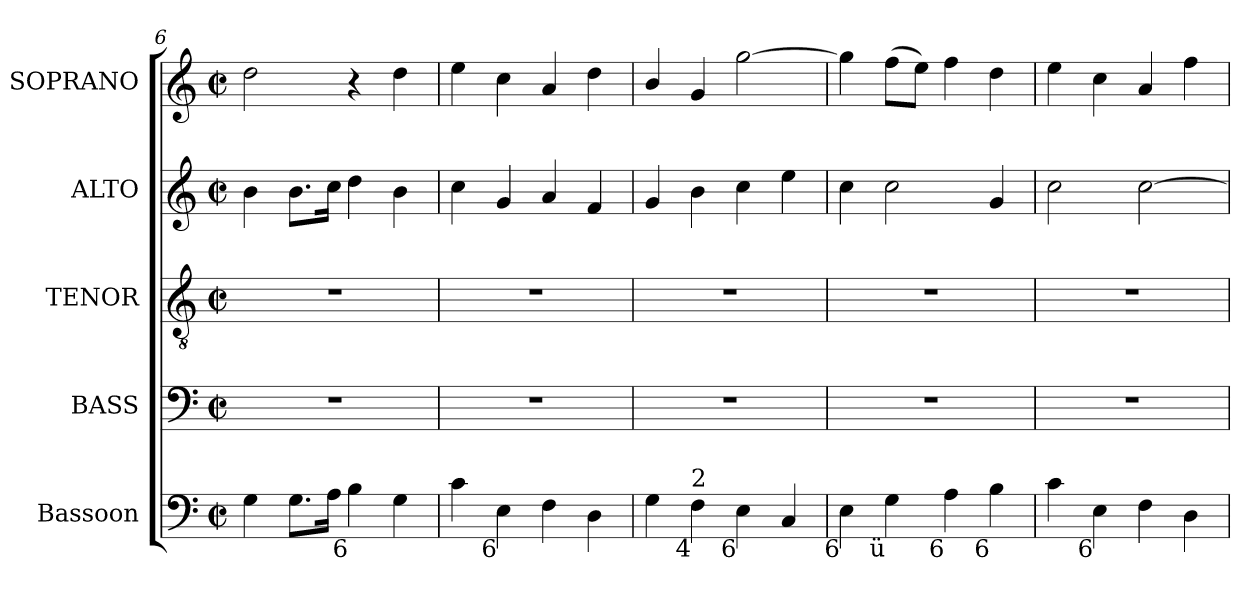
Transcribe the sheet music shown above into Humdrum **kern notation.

**kern	**kern	**kern	**kern	**kern
*part5	*part4	*part3	*part2	*part1
*staff5	*staff4	*staff3	*staff2	*staff1
*I"Bassoon	*I"BASS	*I"TENOR	*I"ALTO	*I"SOPRANO
*I'Bsn.	*I'B.	*I'T.	*I'A.	*I'S.
!!LO:LB:g=z
*clefF4	*clefF4	*clefGv2	*clefG2	*clefG2
*	*	*ITrd7c12	*	*
*k[]	*k[]	*k[]	*k[]	*k[]
*C:	*C:	*C:	*C:	*C:
*M2/2	*M2/2	*M2/2	*M2/2	*M2/2
*met(c|)	*met(c|)	*met(c|)	*met(c|)	*met(c|)
=6	=6	=6	=6	=6
4Gi\	1r	1r	4bi\	2ddi\
8.Gi\L	.	.	8.bi\L	.
16Ai\Jk	.	.	16cci\Jk	.
!LO:TX:b:rj:t=6	!	!	!	!
4Bi\	.	.	4ddi\	4r
4Gi\	.	.	4bi\	4ddi\
=7	=7	=7	=7	=7
4ci\	1r	1r	4cci\	4eei\
!LO:TX:b:rj:t=6	!	!	!	!
4Ei\	.	.	4gi/	4cci\
4Fi\	.	.	4ai/	4ai/
4Di\	.	.	4fi/	4ddi\
=8	=8	=8	=8	=8
4Gi\	1r	1r	4gi/	4bi/
!LO:TX:b:rj:t=4	!	!	!	!
!LO:TX:t=2	!	!	!	!
4Fi\	.	.	4bi\	4gi/
!LO:TX:b:rj:t=6	!	!	!	!
4Ei\	.	.	4cci\	[2ggi\
4Ci/	.	.	4eei\	.
=9	=9	=9	=9	=9
!LO:TX:b:rj:t=6	!	!	!	!
4Ei\	1r	1r	4cci\	4ggi\]
!LO:TX:b:rj:t=ü	!	!	!	!
4Gi\	.	.	2cci\	(8ffi\L
.	.	.	.	8eei\J)
!LO:TX:b:rj:t=6	!	!	!	!
4Ai\	.	.	.	4ffi\
!LO:TX:b:rj:t=6	!	!	!	!
4Bi\	.	.	4gi/	4ddi\
=10	=10	=10	=10	=10
4ci\	1r	1r	2cci\	4eei\
!LO:TX:b:rj:t=6	!	!	!	!
4Ei\	.	.	.	4cci\
4Fi\	.	.	[2cci\	4ai/
4Di\	.	.	.	4ffi\
=	=	=	=	=
*-	*-	*-	*-	*-
